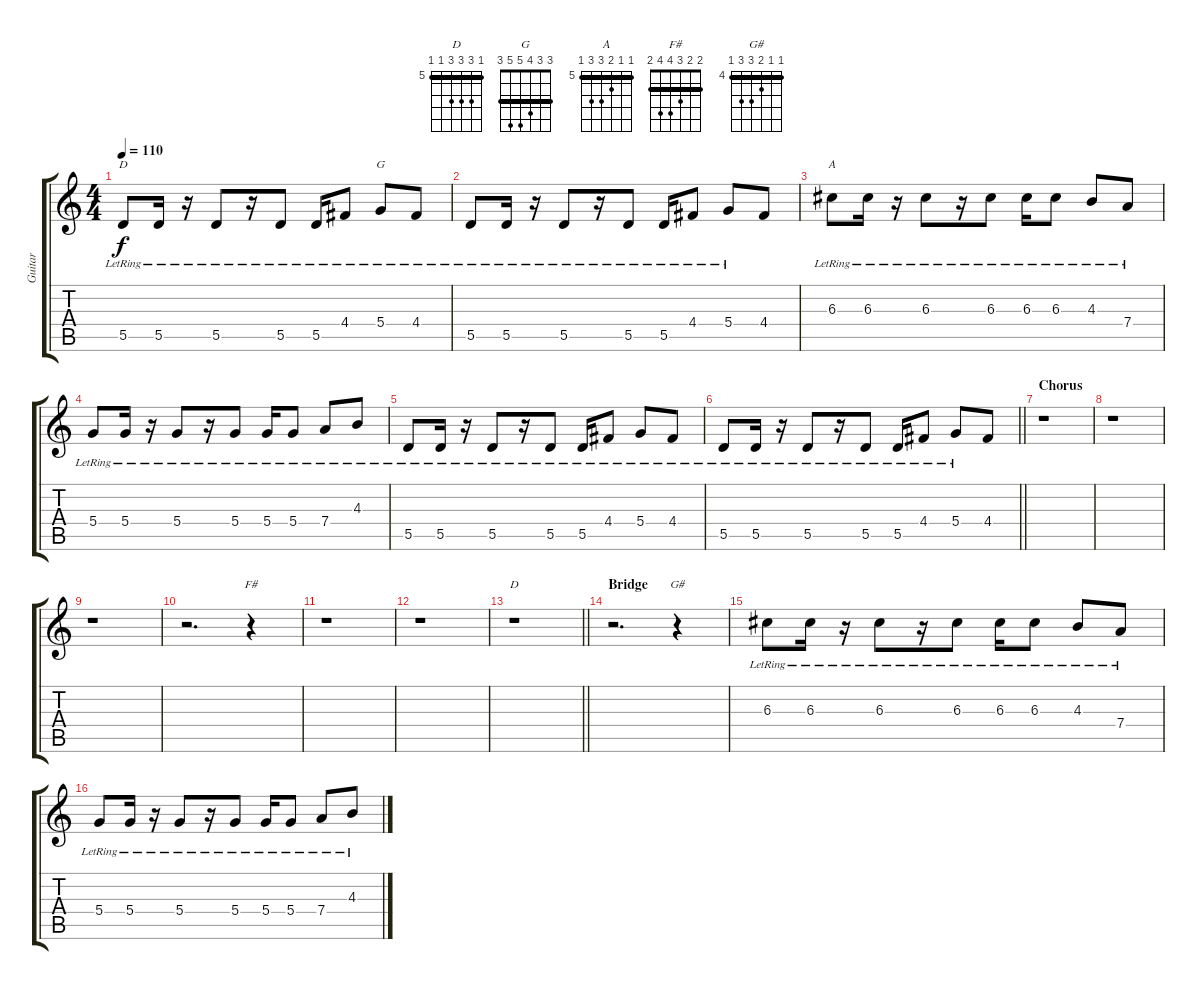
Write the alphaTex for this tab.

\track ("Guitar" "Guitar") {instrument acousticguitarsteel}
\staff {score tabs}
\tuning (E4 B3 G3 D3 A2 E2) {hide}
\chord ("D" 5 7 7 7 5 x) {firstfret 5 barre 5}
\chord ("G" 3 3 4 5 5 3) {barre 3}
\chord ("A" 5 5 6 7 7 5) {firstfret 5 barre 5}
\chord ("F#" 2 2 3 4 4 2) {barre 2}
\chord ("D" 5 7 7 7 5 5) {firstfret 5 barre 5}
\chord ("G#" 4 4 5 6 6 4) {firstfret 4 barre 4}
\ts (4 4)
\tempo 110
\clef g2
\ks c
5.5{lr}.8{ch "D" dy f} 5.5{lr}.16 r.16 5.5{lr}.8 r.16 5.5{lr}.8 5.5{lr}.16 4.4{lr}.8 5.4{lr}.8{ch "G"} 4.4{lr}.8 |
5.5{lr}.8 5.5{lr}.16 r.16 5.5{lr}.8 r.16 5.5{lr}.8 5.5{lr}.16 4.4{lr}.8 5.4{lr}.8 4.4.8 |
6.3{lr}.8{ch "A"} 6.3{lr}.16 r.16 6.3{lr}.8 r.16 6.3{lr}.8 6.3{lr}.16 6.3{lr}.8 4.3{lr}.8 7.4{lr}.8 |
5.4{lr}.8 5.4{lr}.16 r.16 5.4{lr}.8 r.16 5.4{lr}.8 5.4{lr}.16 5.4{lr}.8 7.4{lr}.8 4.3{lr}.8 |
5.5{lr}.8 5.5{lr}.16 r.16 5.5{lr}.8 r.16 5.5{lr}.8 5.5{lr}.16 4.4{lr}.8 5.4{lr}.8 4.4{lr}.8 |
\barLineRight lightlight
5.5{lr}.8 5.5{lr}.16 r.16 5.5{lr}.8 r.16 5.5{lr}.8 5.5{lr}.16 4.4{lr}.8 5.4{lr}.8 4.4.8 |
\section ("" "Chorus")
r.1 |
r.1 |
r.1 |
r.2{d} r.4{ch "F#"} |
r.1 |
r.1 |
\barLineRight lightlight
r.1{ch "D"} |
\section ("" "Bridge")
r.2{d} r.4{ch "G#"} |
6.3{lr}.8 6.3{lr}.16 r.16 6.3{lr}.8 r.16 6.3{lr}.8 6.3{lr}.16 6.3{lr}.8 4.3{lr}.8 7.4{lr}.8 |
5.4{lr}.8 5.4{lr}.16 r.16 5.4{lr}.8 r.16 5.4{lr}.8 5.4{lr}.16 5.4{lr}.8 7.4{lr}.8 4.3{lr}.8
